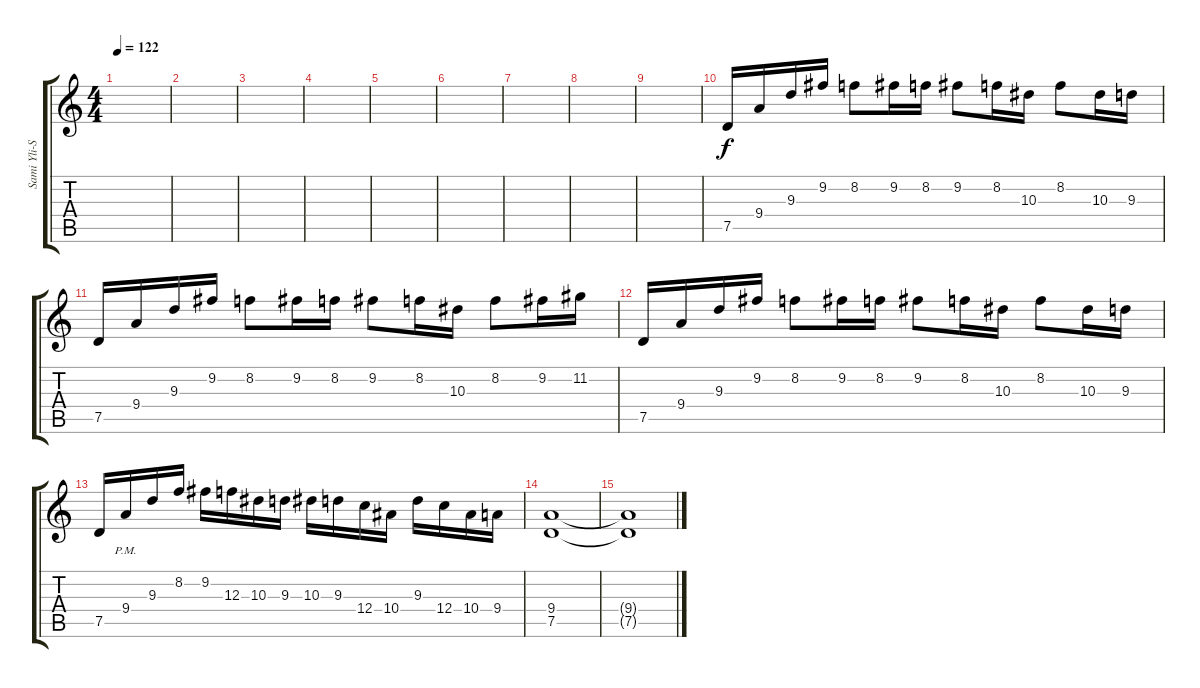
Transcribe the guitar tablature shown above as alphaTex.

\track ("Sami Yli-Sirniö Harmonizer" "Sami Yli-S") {instrument overdrivenguitar}
\staff {score tabs}
\tuning (D4 A3 F3 C3 G2 D2) {hide}
\ts (4 4)
\tempo 122
\clef g2
\ks c
|
|
|
|
|
|
|
|
|
7.5.16 9.4.16 9.3.16 9.2.16 8.2.8 9.2.16 8.2.16 9.2.8 8.2.16 10.3.16 8.2.8 10.3.16 9.3.16 |
7.5.16 9.4.16 9.3.16 9.2.16 8.2.8 9.2.16 8.2.16 9.2.8 8.2.16 10.3.16 8.2.8 9.2.16 11.2.16 |
7.5.16 9.4.16 9.3.16 9.2.16 8.2.8 9.2.16 8.2.16 9.2.8 8.2.16 10.3.16 8.2.8 10.3.16 9.3.16 |
7.5.16 9.4{pm}.16 9.3.16 8.2.16 9.2.16 12.3.16 10.3.16 9.3.16 10.3.16 9.3.16 12.4.16 10.4.16 9.3.16 12.4.16 10.4.16 9.4.16 |
(9.4 7.5).1 |
(9.4{t} 7.5{t}).1
